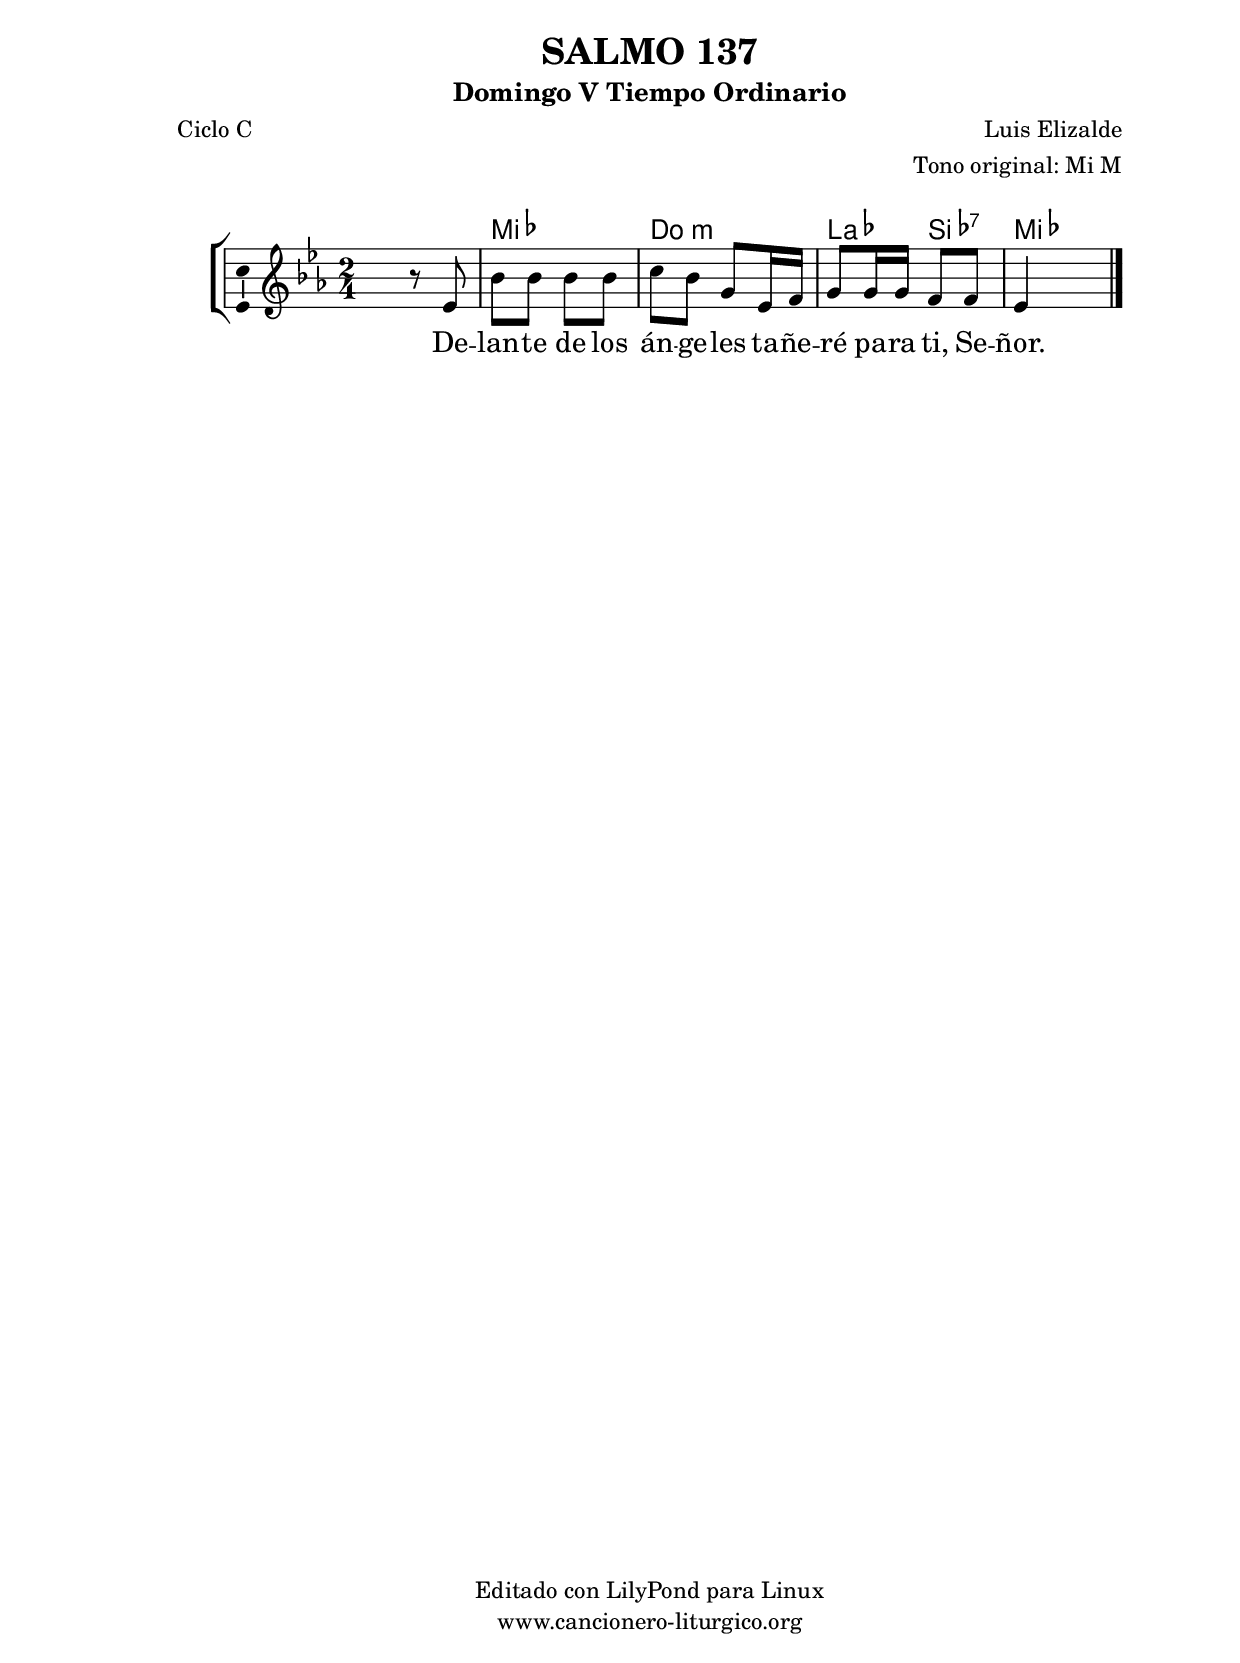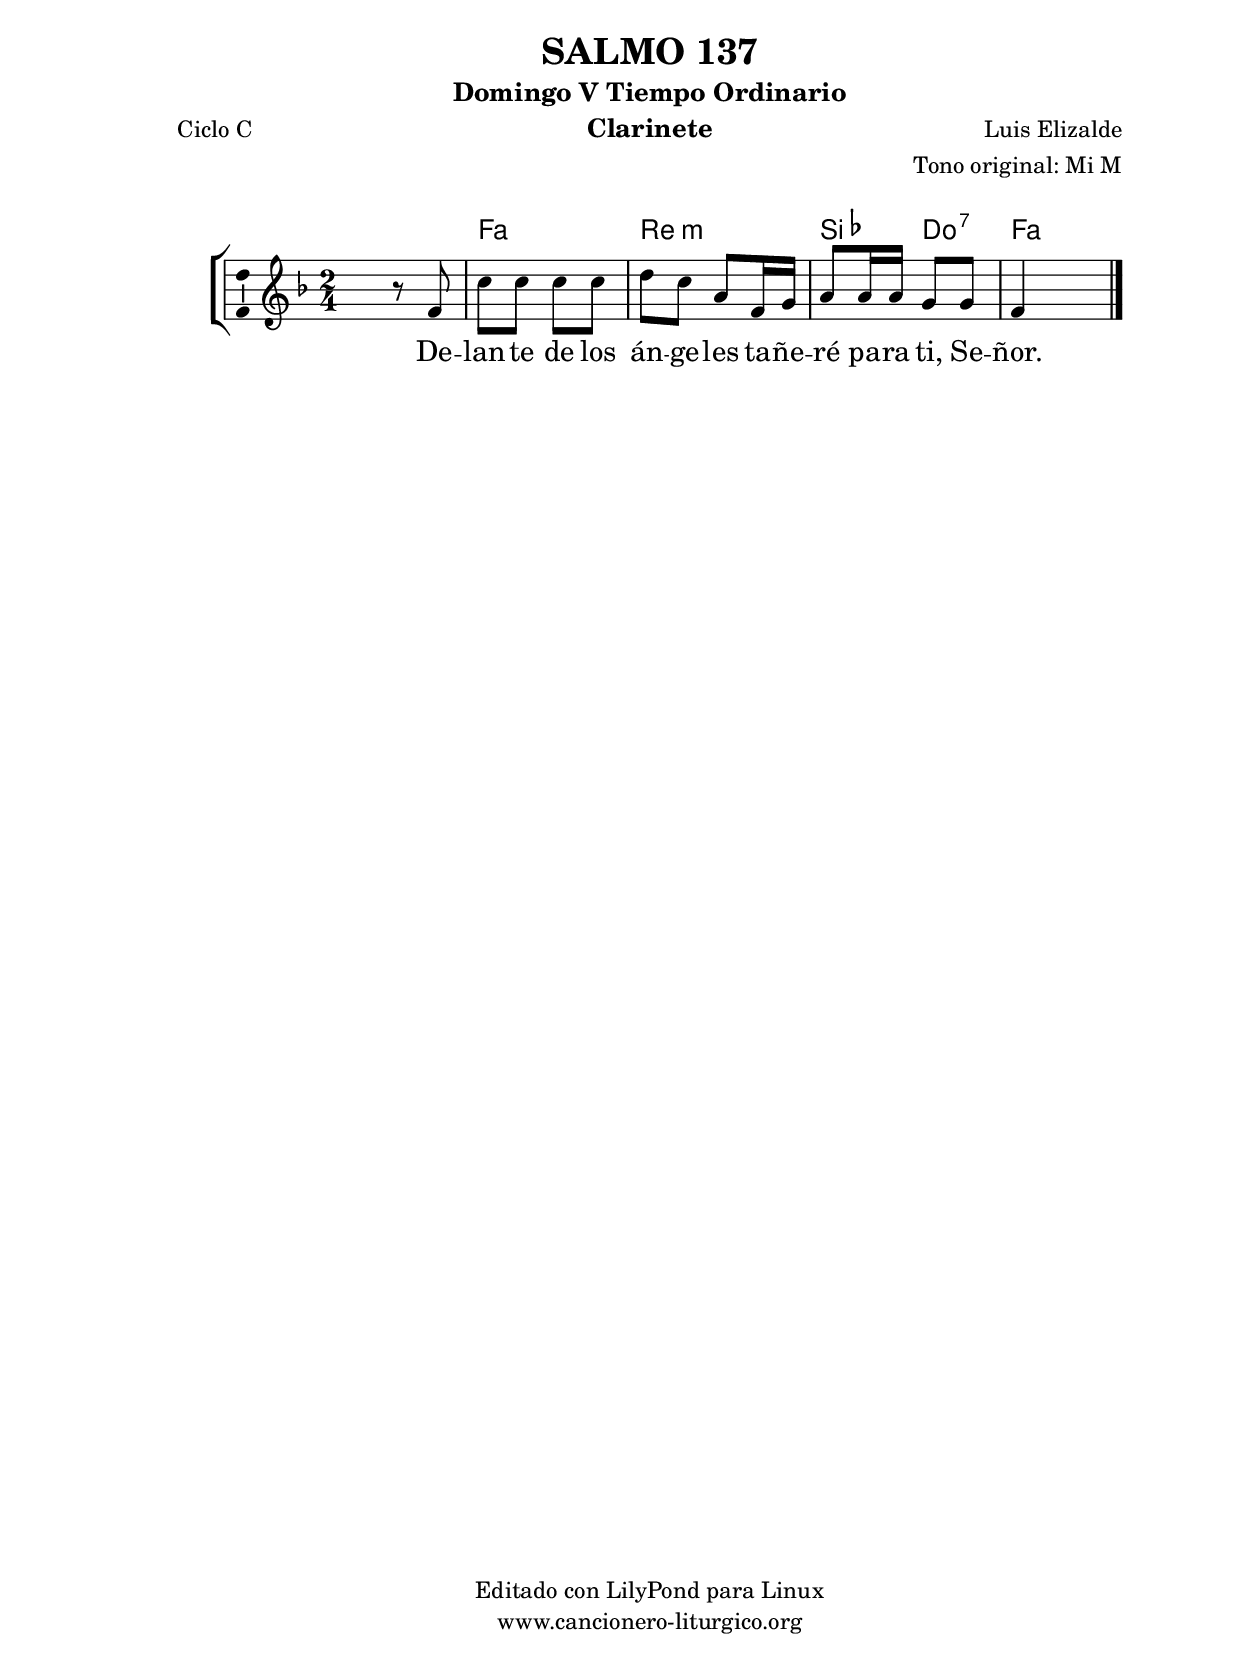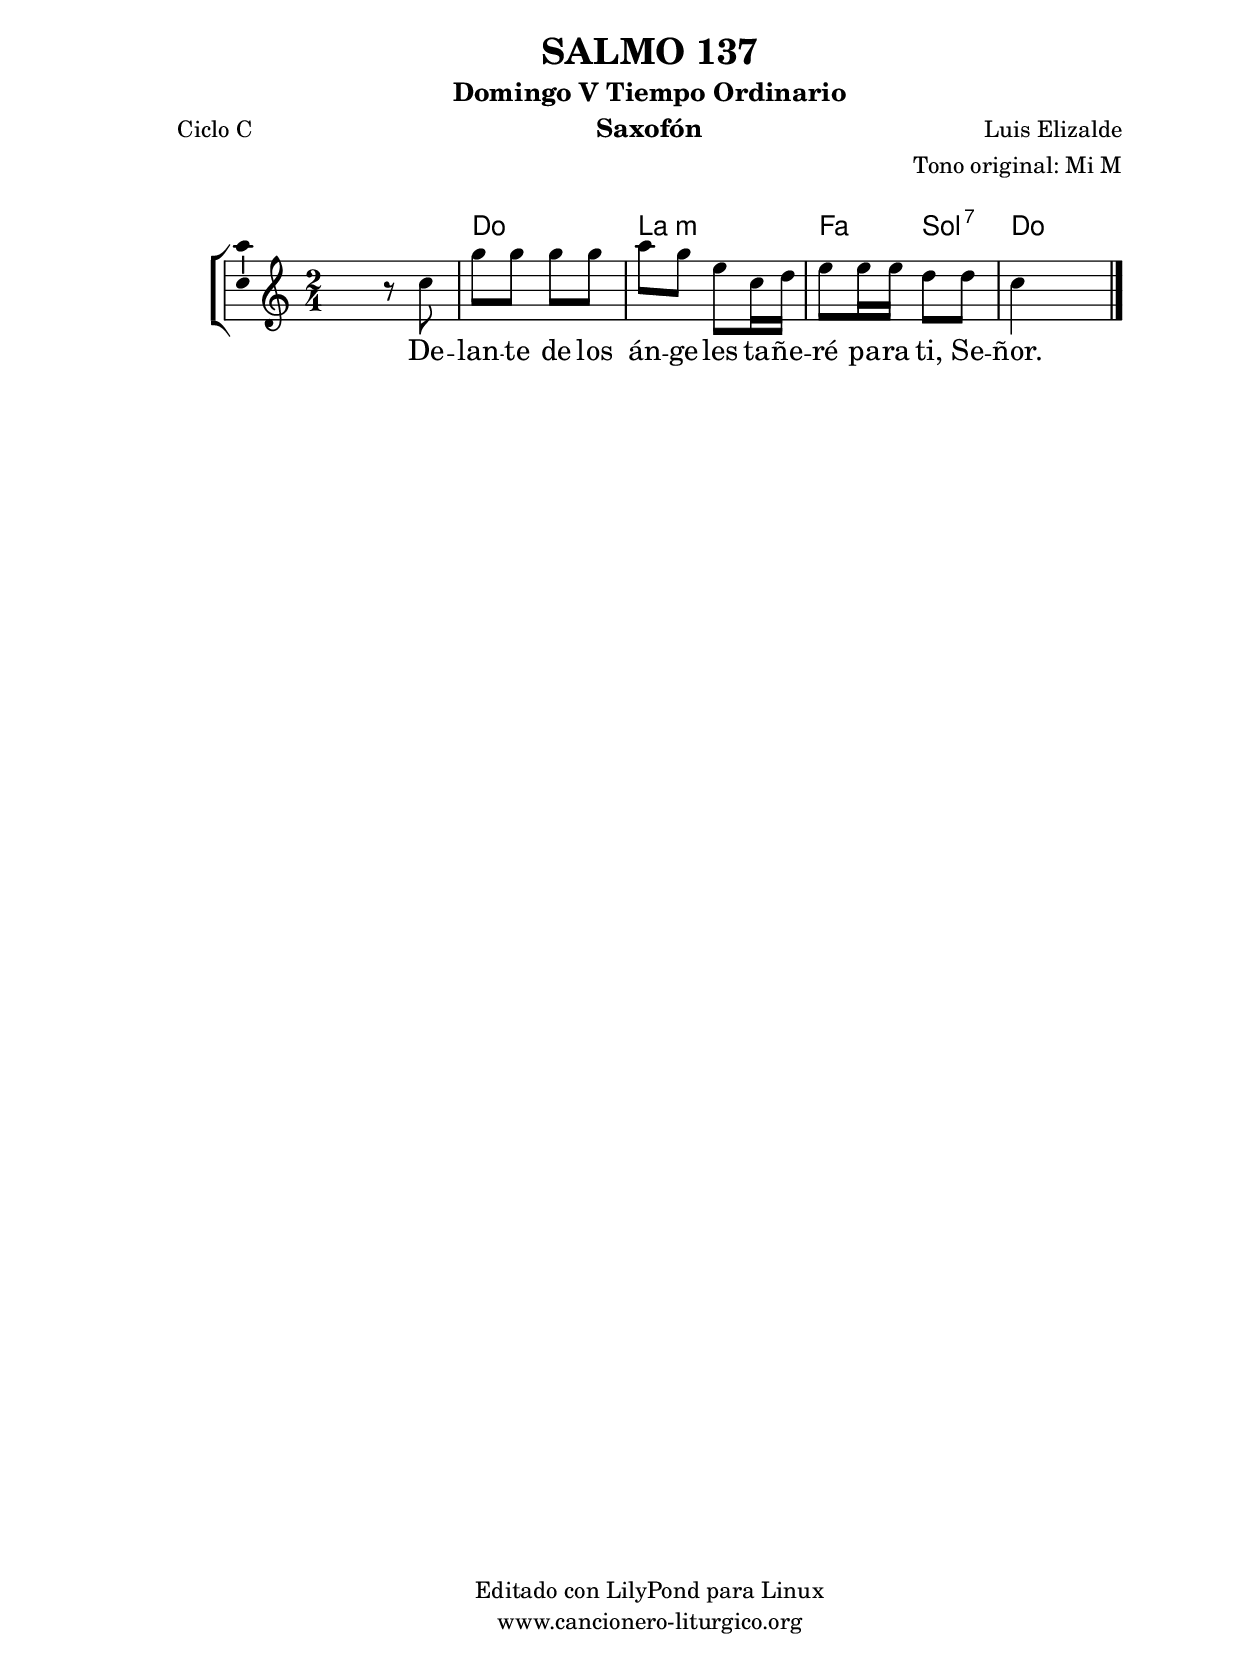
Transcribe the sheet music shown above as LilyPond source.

%
%para convertir .midi en .wav:
%timidity filename.midi -Ow -o finename.wav
%
%
%Para convertir de .wav a .mp3:
%lame -h -m j filename.wav
%
%
%para escuchar el midi:
%timidity nombrefichero.midi
%


%versión de lilypond para la que se ha escrito esta partitura:
\version "2.16.0"

	%Tamaño papel
	#(set-default-paper-size "a4")
	%Tamaño partitura
	#(set-global-staff-size 20)
	%No responde al pulsar sobre una nota
	#(ly:set-option 'point-and-click #f)

%parámetros del encabezamiento:
\header {
	title = "SALMO 137"
	subtitle = "Domingo V Tiempo Ordinario"
	composer = "Luis Elizalde"
	poet = "Ciclo C"
	meter = ""
	arranger = "Tono original: Mi M"
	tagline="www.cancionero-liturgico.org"
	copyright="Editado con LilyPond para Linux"
	tiempo = "Ordinario"
	usos = "Salmo"
	letra = "Delante de los ángeles tañeré para ti, Señor."
	}

%parámetros asociados al papel:
\paper  {
	oddHeaderMarkup = \markup {\fill-line { \on-the-fly #not-first-page \fromproperty #'header:title \on-the-fly #not-first-page \fromproperty #'header:composer }}
	evenHeaderMarkup = \markup {\fill-line { \fromproperty #'header:composer \fromproperty #'header:title }}
	#(set-paper-size "a4")
	print-page-number = ##f
	first-page-number = 1
	print-first-page-number = ##f
%	head-separation = 3.0 \cm
	top-margin = 2.0 \cm
	bottom-margin = 0.5\cm
%%%	bottom-margin = -1.0\cm
	left-margin = 3.0 \cm
	line-width = 16.0 \cm 
	indent = 8\mm
	interscoreline = 2.\mm
	between-system-space = 15\mm
%	para que las partituras no llenen la hoja:
	ragged-bottom = ##t
%	idem para la última hoja:
	ragged-last-bottom = ##f
%	para que las partituras llenen el ancho del papel:
	ragged-last = ##f
	after-title-space = 2.5 \cm
%page-count=1
%system-count=1

	%Flexible Vertical Spacing
%	markup-markup-spacing =
%	#'((basic-distance . 15) (minimum-distance . 15) (padding . 3))
	markup-system-spacing =
	#'((basic-distance . 15) (minimum-distance . 15) (padding . 3))
	system-system-spacing =
	#'((basic-distance . 15) (minimum-distance . 15) (padding . 3))
	score-system-spacing =
	#'((basic-distance . 15) (minimum-distance . 15) (padding . 5))
%	top-system-spacing = % header
%	#'((basic-distance . 8) (minimum-distance . 0) (padding . 3))
%	top-markup-spacing =
%	#'((basic-distance . 20) (minimum-distance . 20) (padding . 3))
	last-bottom-spacing = % footer
	#'((basic-distance . 5) (minimum-distance . 5) (padding . 3))
%	score-markup-spacing =
%	#'((basic-distance . 16) (minimum-distance . 13) (padding . 3))

	}


%parámetros que afectan a toda la partitura:
global =  {
	%clave de sol (G):
	\clef G
	%armadura:
	\transpose  e ees
	\key e \major
	\tempo 4=80
	\set Score.tempoHideNote = ##t
	}


acordes = {
	\italianChords
	\chordmode {
	\transpose  e ees
{
s2
e2 cis:m a4 b:7 e2

	}
	}
}


melodia = 
	\transpose  e ees
{
	\relative c'{
\time 2/4
s4 r8 e8
b'8 b b b
cis8 b gis e16 fis
gis8 gis16 gis fis8 fis
e4 s4

	\bar "|."
	}
	}


texto = \lyricmode {
De -- lan -- te de los án -- ge -- les
ta -- ñe -- ré pa -- ra ti, Se -- ñor.
	}


acordesStaff = \context ChordNames = acordesStaff <<
	\set chordChanges = ##t
	\acordes
	>>


vozStaff = \context Voice = vozStaff
\with {\consists "Ambitus_engraver"}
<<
%	\set Staff.instrumentName = ""
%	\set Staff.shortInstrumentName = ""
%	\set Staff.midiInstrument = #"clarinet"
%	\set Staff.midiInstrument = #"cello"
%	\set Staff.midiInstrument = #"flute"
	\set Staff.midiInstrument = #"electric guitar (jazz)"
%	\set Staff.midiInstrument = #"english horn"
%	\set Staff.midiInstrument = #"violin"
%	\set Staff.midiInstrument = #"glockenspiel"
	\set Staff.midiMinimumVolume = #0.7
	\set Staff.midiMaximumVolume = #0.9
	\global
	\melodia
	>>


textoStaff = \context Lyrics = textoStaff <<
	\lyricsto vozStaff \texto
	>>

\book {
	\score {
		\context ChoirStaff {
			\override StaffGroup.SystemStartBracket #'collapse-height = #1
			\override Score.SystemStartBar #'collapse-height = #1
			<<
			\acordesStaff
			\vozStaff
			\textoStaff
			>>
			}
		\layout {
	    		\context {
				\Lyrics
				\override LyricText #'font-size = #2
				}
	   		 \context {
				\Score
				%fontSize = #3
				\override StaffSymbol #'staff-space = #(magstep +3)
				%\override Beam #'thickness = #0.55
				%\override SpacingSpanner #'spacing-increment = #1.0
				%\override Slur #'height-limit = #1.5
				}
			}
		}
	\score {
		\unfoldRepeats
		\context ChoirStaff {
			<<
			\acordesStaff
			\vozStaff
			>>
			}
		\midi {
	  		\context {
	  			\Score
				tempoWholesPerMinute = #(ly:make-moment 70 4)
				}
			}
		}
	}

%Partitura para clarinete
#(define output-suffix "C")
\book {
	\header{
		instrument = "Clarinete"
		}
	\score {
		\context ChoirStaff {
			\override StaffGroup.SystemStartBracket #'collapse-height = #1
			\override Score.SystemStartBar #'collapse-height = #1
\transpose c d
			<<
			\acordesStaff
			\vozStaff
			\textoStaff
			>>
			}
		\layout {
	    		\context {
				\Lyrics
				\override LyricText #'font-size = #2
				}
	   		 \context {
				\Score
				%fontSize = #3
				\override StaffSymbol #'staff-space = #(magstep +3)
				%\override Beam #'thickness = #0.55
				%\override SpacingSpanner #'spacing-increment = #1.0
				%\override Slur #'height-limit = #1.5
				}
			}
		}
	}

%Partitura para saxofón
#(define output-suffix "S")
\book {
	\header{
		instrument = "Saxofón"
		}
	\score {
		\context ChoirStaff {
			\override StaffGroup.SystemStartBracket #'collapse-height = #1
			\override Score.SystemStartBar #'collapse-height = #1
\transpose c a
			<<
			\acordesStaff
			\vozStaff
			\textoStaff
			>>
			}
		\layout {
	    		\context {
				\Lyrics
				\override LyricText #'font-size = #2
				}
	   		 \context {
				\Score
				%fontSize = #3
				\override StaffSymbol #'staff-space = #(magstep +3)
				%\override Beam #'thickness = #0.55
				%\override SpacingSpanner #'spacing-increment = #1.0
				%\override Slur #'height-limit = #1.5
				}
			}
		}
	}

